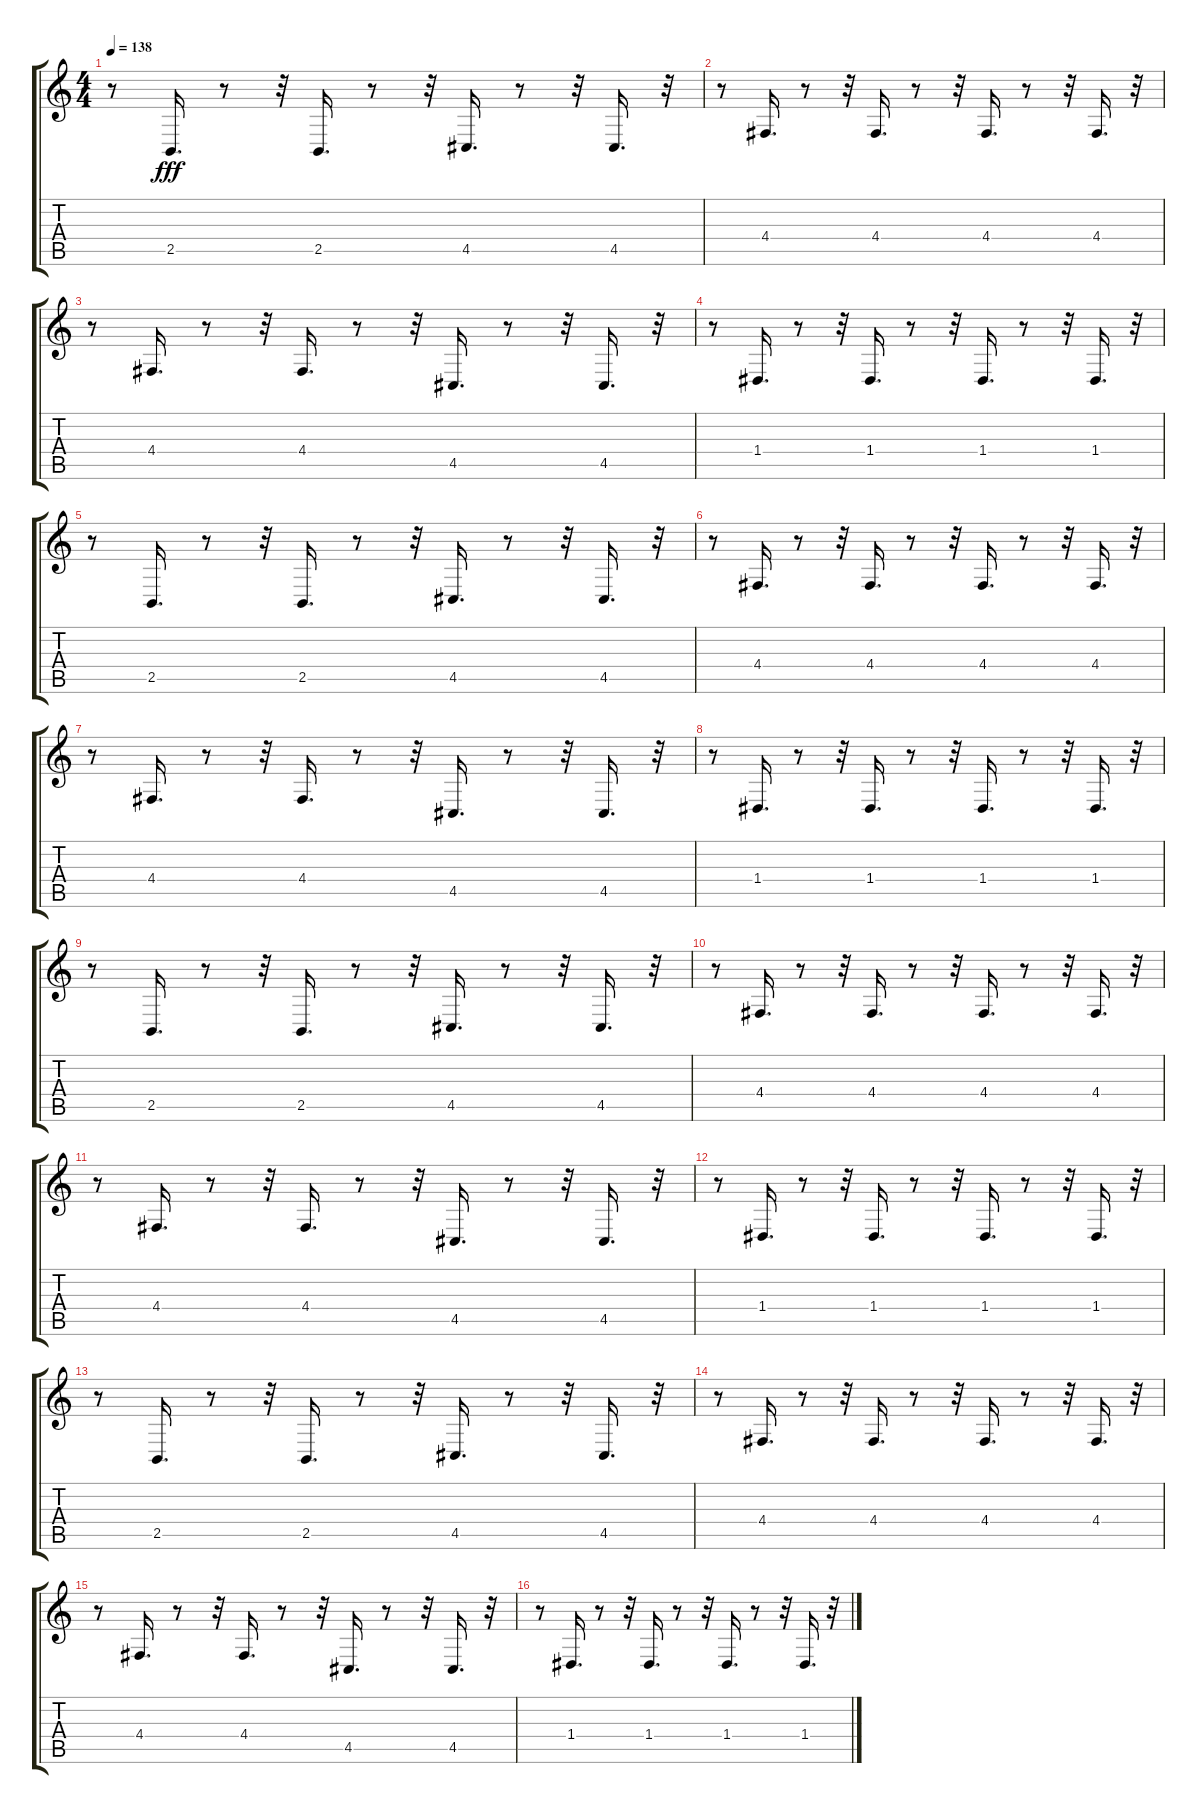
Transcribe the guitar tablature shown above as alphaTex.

\track "" {instrument percussiveorgan}
\staff {score tabs}
\tuning (E4 B3 G3 D3 A2 E2) {hide}
\ts (4 4)
\tempo 138
\clef g2
\ks c
r.8{dy fff} 2.5.16{d} r.8 r.32 2.5.16{d} r.8 r.32 4.5.16{d} r.8 r.32 4.5.16{d} r.32 |
r.8 4.4.16{d} r.8 r.32 4.4.16{d} r.8 r.32 4.4.16{d} r.8 r.32 4.4.16{d} r.32 |
r.8 4.4.16{d} r.8 r.32 4.4.16{d} r.8 r.32 4.5.16{d} r.8 r.32 4.5.16{d} r.32 |
r.8 1.4.16{d} r.8 r.32 1.4.16{d} r.8 r.32 1.4.16{d} r.8 r.32 1.4.16{d} r.32 |
r.8 2.5.16{d} r.8 r.32 2.5.16{d} r.8 r.32 4.5.16{d} r.8 r.32 4.5.16{d} r.32 |
r.8 4.4.16{d} r.8 r.32 4.4.16{d} r.8 r.32 4.4.16{d} r.8 r.32 4.4.16{d} r.32 |
r.8 4.4.16{d} r.8 r.32 4.4.16{d} r.8 r.32 4.5.16{d} r.8 r.32 4.5.16{d} r.32 |
r.8 1.4.16{d} r.8 r.32 1.4.16{d} r.8 r.32 1.4.16{d} r.8 r.32 1.4.16{d} r.32 |
r.8 2.5.16{d} r.8 r.32 2.5.16{d} r.8 r.32 4.5.16{d} r.8 r.32 4.5.16{d} r.32 |
r.8 4.4.16{d} r.8 r.32 4.4.16{d} r.8 r.32 4.4.16{d} r.8 r.32 4.4.16{d} r.32 |
r.8 4.4.16{d} r.8 r.32 4.4.16{d} r.8 r.32 4.5.16{d} r.8 r.32 4.5.16{d} r.32 |
r.8 1.4.16{d} r.8 r.32 1.4.16{d} r.8 r.32 1.4.16{d} r.8 r.32 1.4.16{d} r.32 |
r.8 2.5.16{d} r.8 r.32 2.5.16{d} r.8 r.32 4.5.16{d} r.8 r.32 4.5.16{d} r.32 |
r.8 4.4.16{d} r.8 r.32 4.4.16{d} r.8 r.32 4.4.16{d} r.8 r.32 4.4.16{d} r.32 |
r.8 4.4.16{d} r.8 r.32 4.4.16{d} r.8 r.32 4.5.16{d} r.8 r.32 4.5.16{d} r.32 |
r.8 1.4.16{d} r.8 r.32 1.4.16{d} r.8 r.32 1.4.16{d} r.8 r.32 1.4.16{d} r.32
